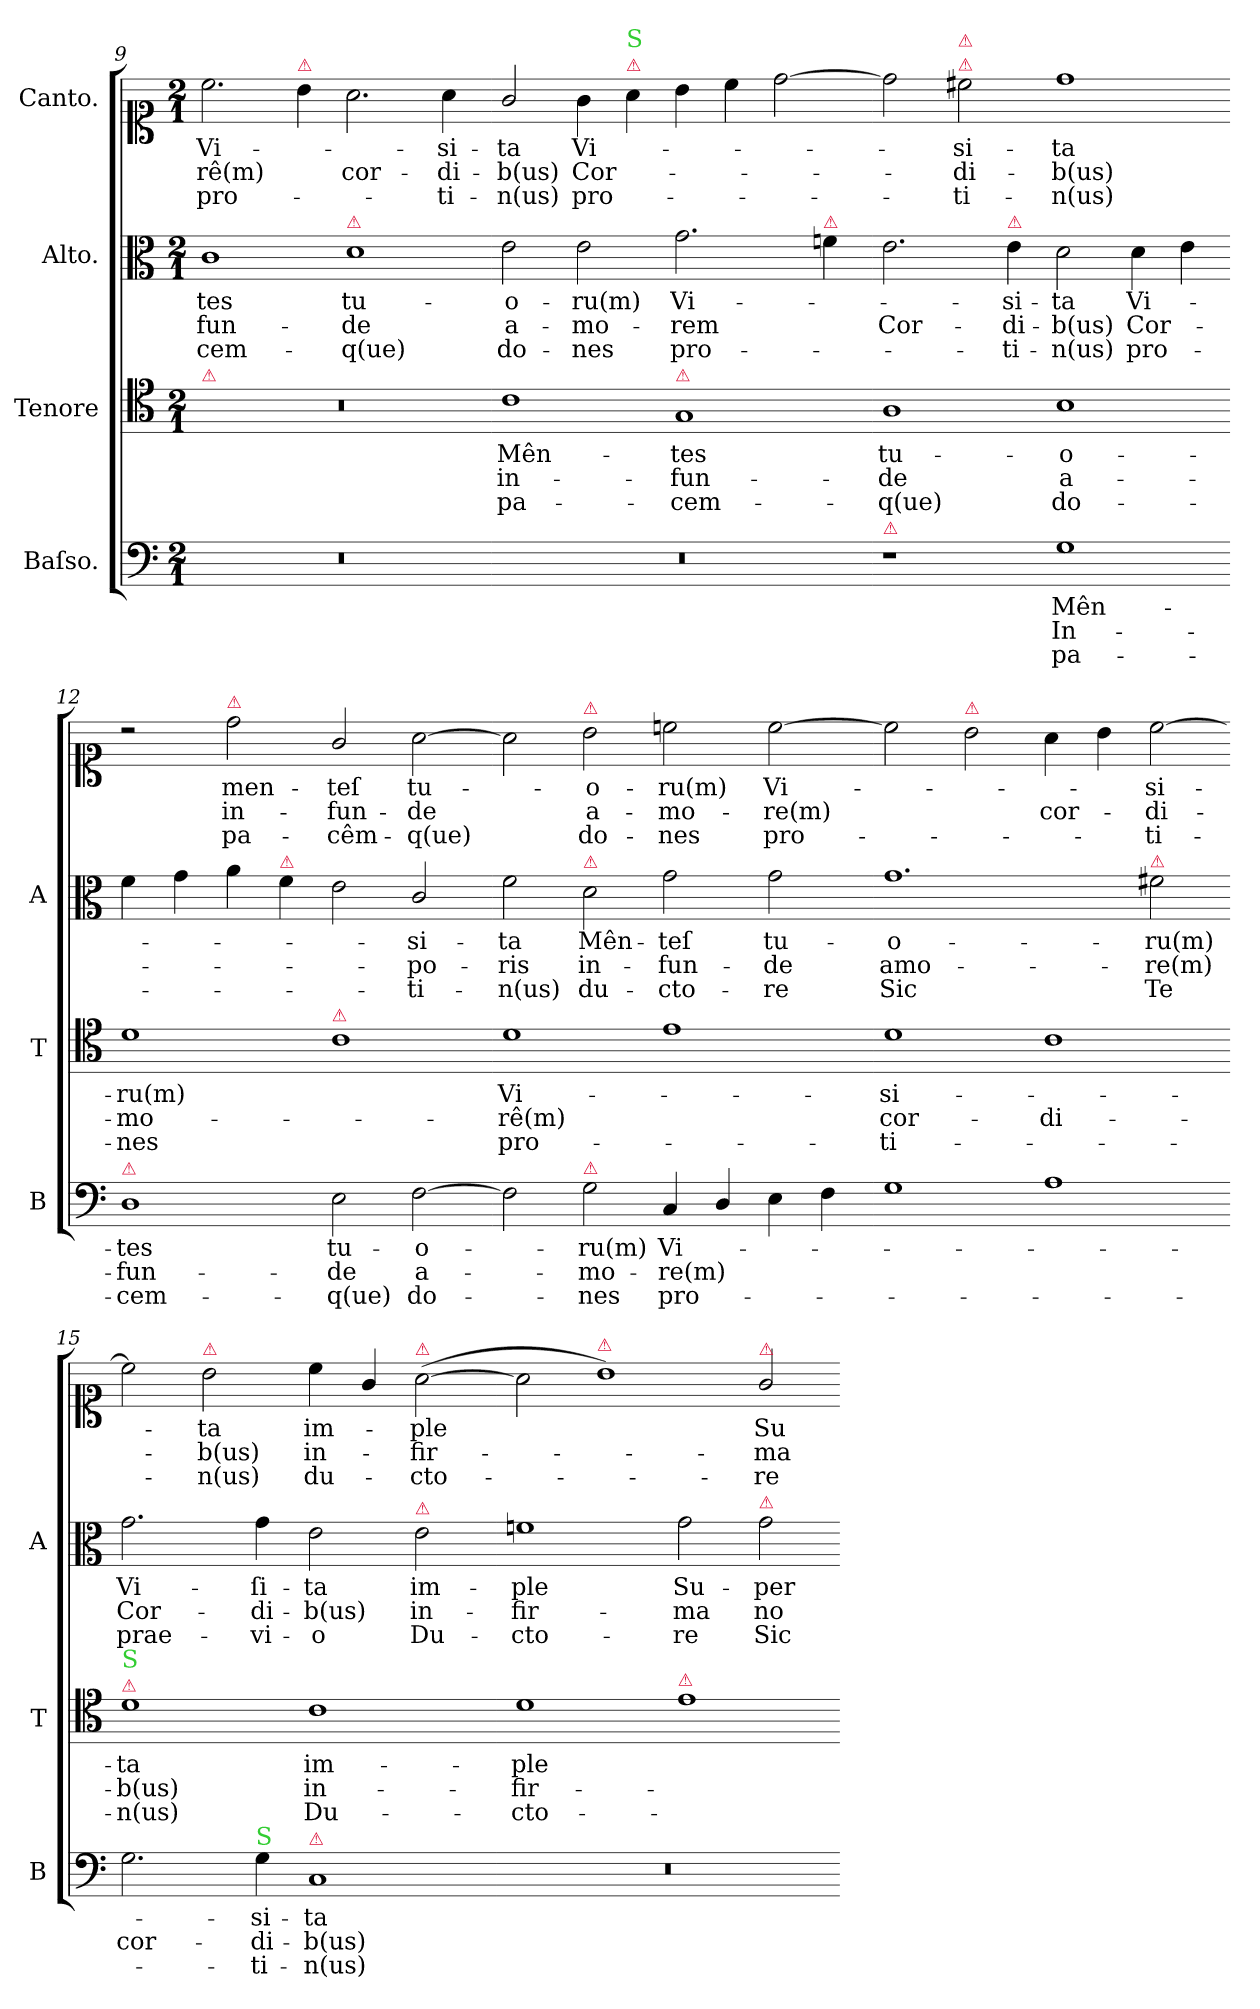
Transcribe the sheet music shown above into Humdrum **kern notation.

**kern	**text	**text	**text	**kern	**text	**text	**text	**kern	**text	**text	**text	**kern	**text	**text	**text
*part4	*part4	*part4	*part4	*part3	*part3	*part3	*part3	*part2	*part2	*part2	*part2	*part1	*part1	*part1	*part1
*staff4	*staff4	*staff4	*staff4	*staff3	*staff3	*staff3	*staff3	*staff2	*staff2	*staff2	*staff2	*staff1	*staff1	*staff1	*staff1
*I"Baſso.	*	*	*	*I"Tenore	*	*	*	*I"Alto.	*	*	*	*I"Canto.	*	*	*
*I'B	*	*	*	*I'T	*	*	*	*I'A	*	*	*	*	*	*	*
*clefF4	*	*	*	*clefC4	*	*	*	*clefC3	*	*	*	*clefC1	*	*	*
*k[]	*	*	*	*k[]	*	*	*	*k[]	*	*	*	*k[]	*	*	*
*M2/1	*	*	*	*M2/1	*	*	*	*M2/1	*	*	*	*M2/1	*	*	*
=9	=9	=9	=9	=9	=9	=9	=9	=9	=9	=9	=9	=9	=9	=9	=9
!	!	!	!	!LO:TX:a:color=crimson:t=⚠	!	!	!	!	!	!	!	!	!	!	!
0r	.	.	.	0r	.	.	.	1c	-tes	-fun-	-cem-	2.cc\	Vi-	-rê(m)	pro-
!	!	!	!	!	!	!	!	!	!	!	!	!LO:TX:a:color=crimson:t=⚠	!	!	!
.	.	.	.	.	.	.	.	.	.	.	.	4b\	.	.	.
!	!	!	!	!	!	!	!	!LO:TX:a:color=crimson:t=⚠	!	!	!	!	!	!	!
.	.	.	.	.	.	.	.	1d	tu-	-de	-q(ue)	2.a\	.	cor-	.
.	.	.	.	.	.	.	.	.	.	.	.	4a\	-si-	-di-	-ti-
=10-	=10-	=10-	=10-	=10-	=10-	=10-	=10-	=10-	=10-	=10-	=10-	=10-	=10-	=10-	=10-
0r	.	.	.	1c	Mên-	in-	pa-	2e\	-o-	a-	do-	2g/	-ta	-b(us)	-n(us)
.	.	.	.	.	.	.	.	2e\	-ru(m)	-mo-	-nes	4g\	Vi-	Cor-	pro-
!	!	!	!	!	!	!	!	!	!	!	!	!LO:TX:a:color=crimson:t=⚠	!	!	!
!	!	!	!	!	!	!	!	!	!	!	!	!LO:TX:a:color=limegreen:t=S	!	!	!
.	.	.	.	.	.	.	.	.	.	.	.	4a\	.	.	.
!	!	!	!	!LO:TX:a:color=crimson:t=⚠	!	!	!	!	!	!	!	!	!	!	!
.	.	.	.	1G	-tes	-fun-	-cem-	2.g\	Vi-	-rem	pro-	4b\	.	.	.
.	.	.	.	.	.	.	.	.	.	.	.	4cc\	.	.	.
.	.	.	.	.	.	.	.	.	.	.	.	[2dd\	.	.	.
!	!	!	!	!	!	!	!	!LO:TX:a:color=crimson:t=⚠	!	!	!	!	!	!	!
.	.	.	.	.	.	.	.	4fn\	.	.	.	.	.	.	.
=11-	=11-	=11-	=11-	=11-	=11-	=11-	=11-	=11-	=11-	=11-	=11-	=11-	=11-	=11-	=11-
!LO:TX:a:color=crimson:t=⚠	!	!	!	!	!	!	!	!	!	!	!	!	!	!	!
1r	.	.	.	1A	tu-	-de	-q(ue)	2.e\	.	Cor-	.	2dd\]	.	.	.
!	!	!	!	!	!	!	!	!	!	!	!	!LO:TX:a:color=crimson:t=⚠	!	!	!
!	!	!	!	!	!	!	!	!	!	!	!	!LO:TX:a:color=crimson:t=⚠	!	!	!
.	.	.	.	.	.	.	.	.	.	.	.	2cc#X\	-si-	-di-	-ti-
!	!	!	!	!	!	!	!	!LO:TX:a:color=crimson:t=⚠	!	!	!	!	!	!	!
.	.	.	.	.	.	.	.	4e\	-si-	-di-	-ti-	.	.	.	.
1G	Mên-	In-	pa-	1B	-o-	a-	do-	2d\	-ta	-b(us)	-n(us)	1dd	-ta	-b(us)	-n(us)
.	.	.	.	.	.	.	.	4d\	Vi-	Cor-	pro-	.	.	.	.
.	.	.	.	.	.	.	.	4e\	.	.	.	.	.	.	.
=12-	=12-	=12-	=12-	=12-	=12-	=12-	=12-	=12-	=12-	=12-	=12-	=12-	=12-	=12-	=12-
!LO:TX:a:color=crimson:t=⚠	!	!	!	!	!	!	!	!	!	!	!	!	!	!	!
1D	-tes	-fun-	-cem-	1d	-ru(m)	-mo-	-nes	4f\	.	.	.	2rb	.	.	.
.	.	.	.	.	.	.	.	4g\	.	.	.	.	.	.	.
!	!	!	!	!	!	!	!	!	!	!	!	!LO:TX:a:color=crimson:t=⚠	!	!	!
.	.	.	.	.	.	.	.	4a\	.	.	.	2dd\	men-	in-	pa-
!	!	!	!	!	!	!	!	!LO:TX:a:color=crimson:t=⚠	!	!	!	!	!	!	!
.	.	.	.	.	.	.	.	4f\	.	.	.	.	.	.	.
!	!	!	!	!LO:TX:a:color=crimson:t=⚠	!	!	!	!	!	!	!	!	!	!	!
2E\	tu-	-de	-q(ue)	1c	.	.	.	2e\	.	.	.	2g/	-teſ	-fun-	-cêm-
[2F\	-o-	a-	do-	.	.	.	.	2c/	-si-	-po-	-ti-	[2a\	tu-	-de	-q(ue)
=13-	=13-	=13-	=13-	=13-	=13-	=13-	=13-	=13-	=13-	=13-	=13-	=13-	=13-	=13-	=13-
2F\]	.	.	.	1d	Vi-	-rê(m)	pro-	2f\	-ta	-ris	-n(us)	2a\]	.	.	.
!	!	!	!	!	!	!	!	!	!	!	!	!LO:TX:a:color=crimson:t=⚠	!	!	!
!	!	!	!	!	!	!	!	!LO:TX:a:color=crimson:t=⚠	!	!	!	!	!	!	!
!LO:TX:a:color=crimson:t=⚠	!	!	!	!	!	!	!	!	!	!	!	!	!	!	!
2G\	-ru(m)	-mo-	-nes	.	.	.	.	2d\	Mên-	in-	du-	2b\	-o-	a-	do-
4C/	Vi-	-re(m)	pro-	1e	.	.	.	2g\	-teſ	-fun-	-cto-	2ccn\	-ru(m)	-mo-	-nes
4D/	.	.	.	.	.	.	.	.	.	.	.	.	.	.	.
4E\	.	.	.	.	.	.	.	2g\	tu-	-de	-re	[2cc\	Vi-	-re(m)	pro-
4F\	.	.	.	.	.	.	.	.	.	.	.	.	.	.	.
=14-	=14-	=14-	=14-	=14-	=14-	=14-	=14-	=14-	=14-	=14-	=14-	=14-	=14-	=14-	=14-
1G	.	.	.	1d	-si-	-cor-	-ti-	1.g	-o-	amo-	Sic	2cc\]	.	.	.
!	!	!	!	!	!	!	!	!	!	!	!	!LO:TX:a:color=crimson:t=⚠	!	!	!
.	.	.	.	.	.	.	.	.	.	.	.	2b\	.	.	.
1A	.	.	.	1c	.	-di-	.	.	.	.	.	4a\	.	cor-	.
.	.	.	.	.	.	.	.	.	.	.	.	4b\	.	.	.
!	!	!	!	!	!	!	!	!LO:TX:a:color=crimson:t=⚠	!	!	!	!	!	!	!
.	.	.	.	.	.	.	.	2f#X\	-ru(m)	-re(m)	Te	[2cc\	-si-	-di-	-ti-
=15-	=15-	=15-	=15-	=15-	=15-	=15-	=15-	=15-	=15-	=15-	=15-	=15-	=15-	=15-	=15-
!	!	!	!	!LO:TX:a:color=crimson:t=⚠	!	!	!	!	!	!	!	!	!	!	!
!	!	!	!	!LO:TX:a:color=limegreen:t=S	!	!	!	!	!	!	!	!	!	!	!
2.G\	.	cor-	.	1d	-ta	-b(us)	-n(us)	2.g\	Vi-	Cor-	prae-	2cc\]	.	.	.
!	!	!	!	!	!	!	!	!	!	!	!	!LO:TX:a:color=crimson:t=⚠	!	!	!
.	.	.	.	.	.	.	.	.	.	.	.	2b\	-ta	-b(us)	-n(us)
!LO:TX:a:color=limegreen:t=S	!	!	!	!	!	!	!	!	!	!	!	!	!	!	!
4G\	-si-	-di-	-ti-	.	.	.	.	4g\	-ſi-	-di-	-vi-	.	.	.	.
!LO:TX:a:color=crimson:t=⚠	!	!	!	!	!	!	!	!	!	!	!	!	!	!	!
1C	-ta	-b(us)	-n(us)	1c	im-	in-	Du-	2e\	-ta	-b(us)	-o	4cc\	im-	in-	du-
.	.	.	.	.	.	.	.	.	.	.	.	4g/	.	.	.
!	!	!	!	!	!	!	!	!	!	!	!	!LO:TX:a:color=crimson:t=⚠	!	!	!
!	!	!	!	!	!	!	!	!LO:TX:a:color=crimson:t=⚠	!	!	!	!	!	!	!
.	.	.	.	.	.	.	.	2e\	im-	in-	Du-	(<[2a\	-ple	-fir-	-cto-
=16-	=16-	=16-	=16-	=16-	=16-	=16-	=16-	=16-	=16-	=16-	=16-	=16-	=16-	=16-	=16-
0r	.	.	.	1d	-ple	-fir-	-cto-	1fn	-ple	-fir-	-cto-	2a\]	.	.	.
!	!	!	!	!	!	!	!	!	!	!	!	!LO:TX:a:color=crimson:t=⚠	!	!	!
.	.	.	.	.	.	.	.	.	.	.	.	1b)	.	.	.
!	!	!	!	!LO:TX:a:color=crimson:t=⚠	!	!	!	!	!	!	!	!	!	!	!
.	.	.	.	1e	.	.	.	2g\	Su-	-ma	-re	.	.	.	.
!	!	!	!	!	!	!	!	!	!	!	!	!LO:TX:a:color=crimson:t=⚠	!	!	!
!	!	!	!	!	!	!	!	!LO:TX:a:color=crimson:t=⚠	!	!	!	!	!	!	!
.	.	.	.	.	.	.	.	2g\	-per-	no-	Sic	2g/	Su-	-ma	-re
=-	=-	=-	=-	=-	=-	=-	=-	=-	=-	=-	=-	=-	=-	=-	=-
*-	*-	*-	*-	*-	*-	*-	*-	*-	*-	*-	*-	*-	*-	*-	*-
